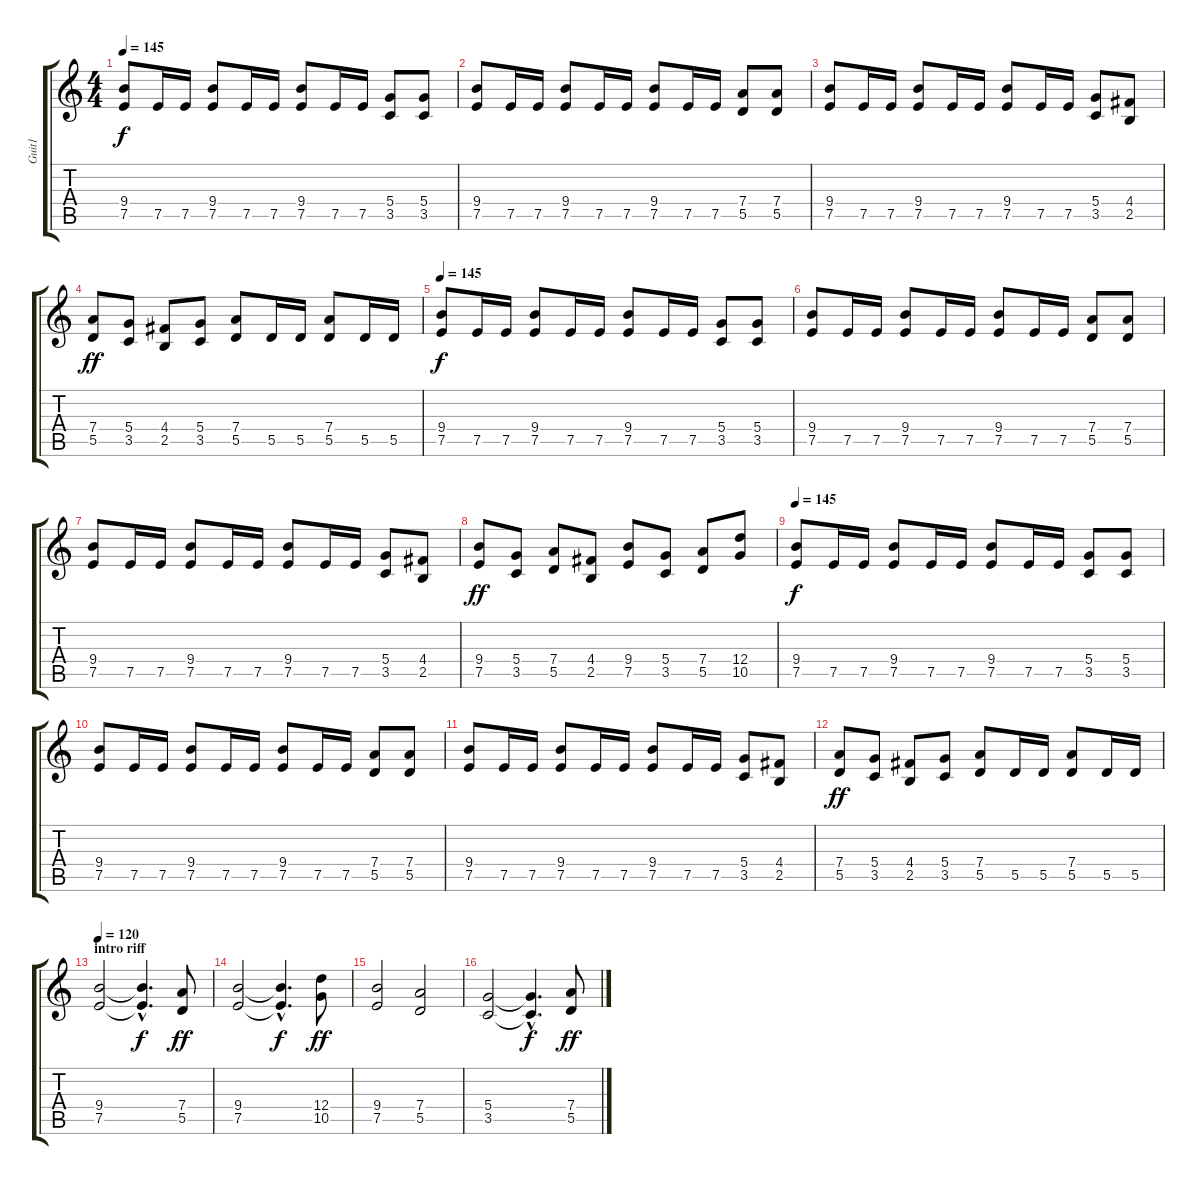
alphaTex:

\track ("Guit1" "Guit1") {instrument overdrivenguitar}
\staff {score tabs}
\tuning (E4 B3 G3 D3 A2 E2) {hide}
\ts (4 4)
\tempo 145
\clef g2
\ks c
(9.4 7.5).8{dy f} 7.5.16 7.5.16 (9.4 7.5).8 7.5.16 7.5.16 (9.4 7.5).8 7.5.16 7.5.16 (5.4 3.5).8 (5.4 3.5).8 |
(9.4 7.5).8 7.5.16 7.5.16 (9.4 7.5).8 7.5.16 7.5.16 (9.4 7.5).8 7.5.16 7.5.16 (7.4 5.5).8 (7.4 5.5).8 |
(9.4 7.5).8 7.5.16 7.5.16 (9.4 7.5).8 7.5.16 7.5.16 (9.4 7.5).8 7.5.16 7.5.16 (5.4 3.5).8 (4.4 2.5).8 |
(7.4 5.5).8{dy ff} (5.4 3.5).8 (4.4 2.5).8 (5.4 3.5).8 (7.4 5.5).8 5.5.16 5.5.16 (7.4 5.5).8 5.5.16 5.5.16 |
\tempo 145
(9.4 7.5).8{dy f} 7.5.16 7.5.16 (9.4 7.5).8 7.5.16 7.5.16 (9.4 7.5).8 7.5.16 7.5.16 (5.4 3.5).8 (5.4 3.5).8 |
(9.4 7.5).8 7.5.16 7.5.16 (9.4 7.5).8 7.5.16 7.5.16 (9.4 7.5).8 7.5.16 7.5.16 (7.4 5.5).8 (7.4 5.5).8 |
(9.4 7.5).8 7.5.16 7.5.16 (9.4 7.5).8 7.5.16 7.5.16 (9.4 7.5).8 7.5.16 7.5.16 (5.4 3.5).8 (4.4 2.5).8 |
(9.4 7.5).8{dy ff} (5.4 3.5).8 (7.4 5.5).8 (4.4 2.5).8 (9.4 7.5).8 (5.4 3.5).8 (7.4 5.5).8 (12.4 10.5).8 |
\tempo 145
(9.4 7.5).8{dy f} 7.5.16 7.5.16 (9.4 7.5).8 7.5.16 7.5.16 (9.4 7.5).8 7.5.16 7.5.16 (5.4 3.5).8 (5.4 3.5).8 |
(9.4 7.5).8 7.5.16 7.5.16 (9.4 7.5).8 7.5.16 7.5.16 (9.4 7.5).8 7.5.16 7.5.16 (7.4 5.5).8 (7.4 5.5).8 |
(9.4 7.5).8 7.5.16 7.5.16 (9.4 7.5).8 7.5.16 7.5.16 (9.4 7.5).8 7.5.16 7.5.16 (5.4 3.5).8 (4.4 2.5).8 |
(7.4 5.5).8{dy ff} (5.4 3.5).8 (4.4 2.5).8 (5.4 3.5).8 (7.4 5.5).8 5.5.16 5.5.16 (7.4 5.5).8 5.5.16 5.5.16 |
\section ("" "intro riff")
\tempo 120
(9.4 7.5).2 (9.4{hac t} 7.5{hac t}).4{d dy f} (7.4 5.5).8{dy ff} |
(9.4 7.5).2 (9.4{hac t} 7.5{hac t}).4{d dy f} (12.4 10.5).8{dy ff} |
(9.4 7.5).2 (7.4 5.5).2 |
(5.4 3.5).2 (5.4{hac t} 3.5{hac t}).4{d dy f} (7.4 5.5).8{dy ff}
